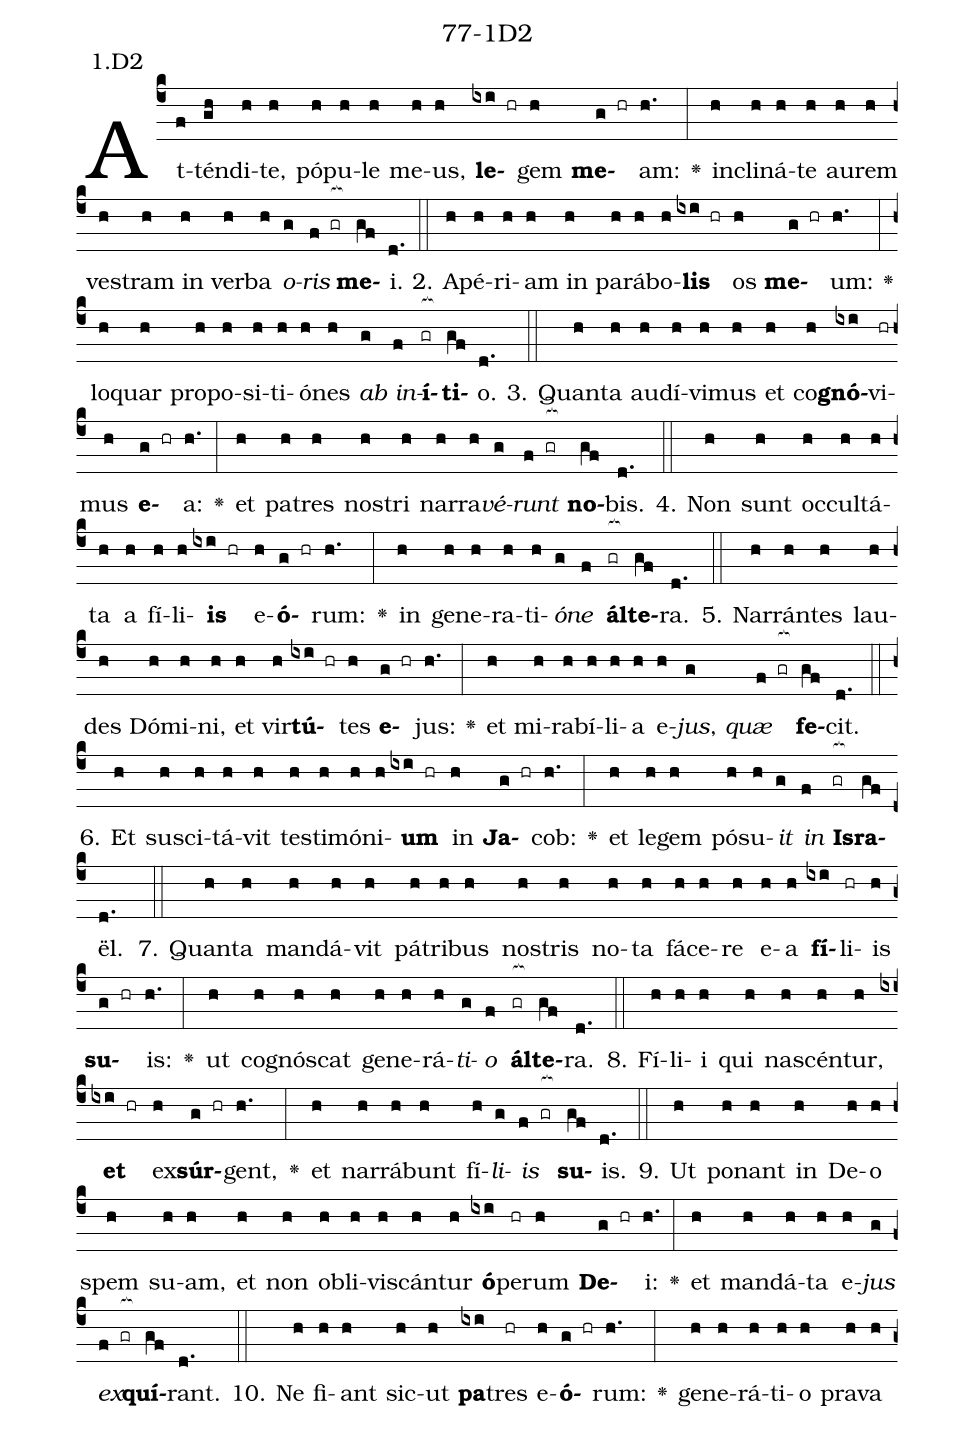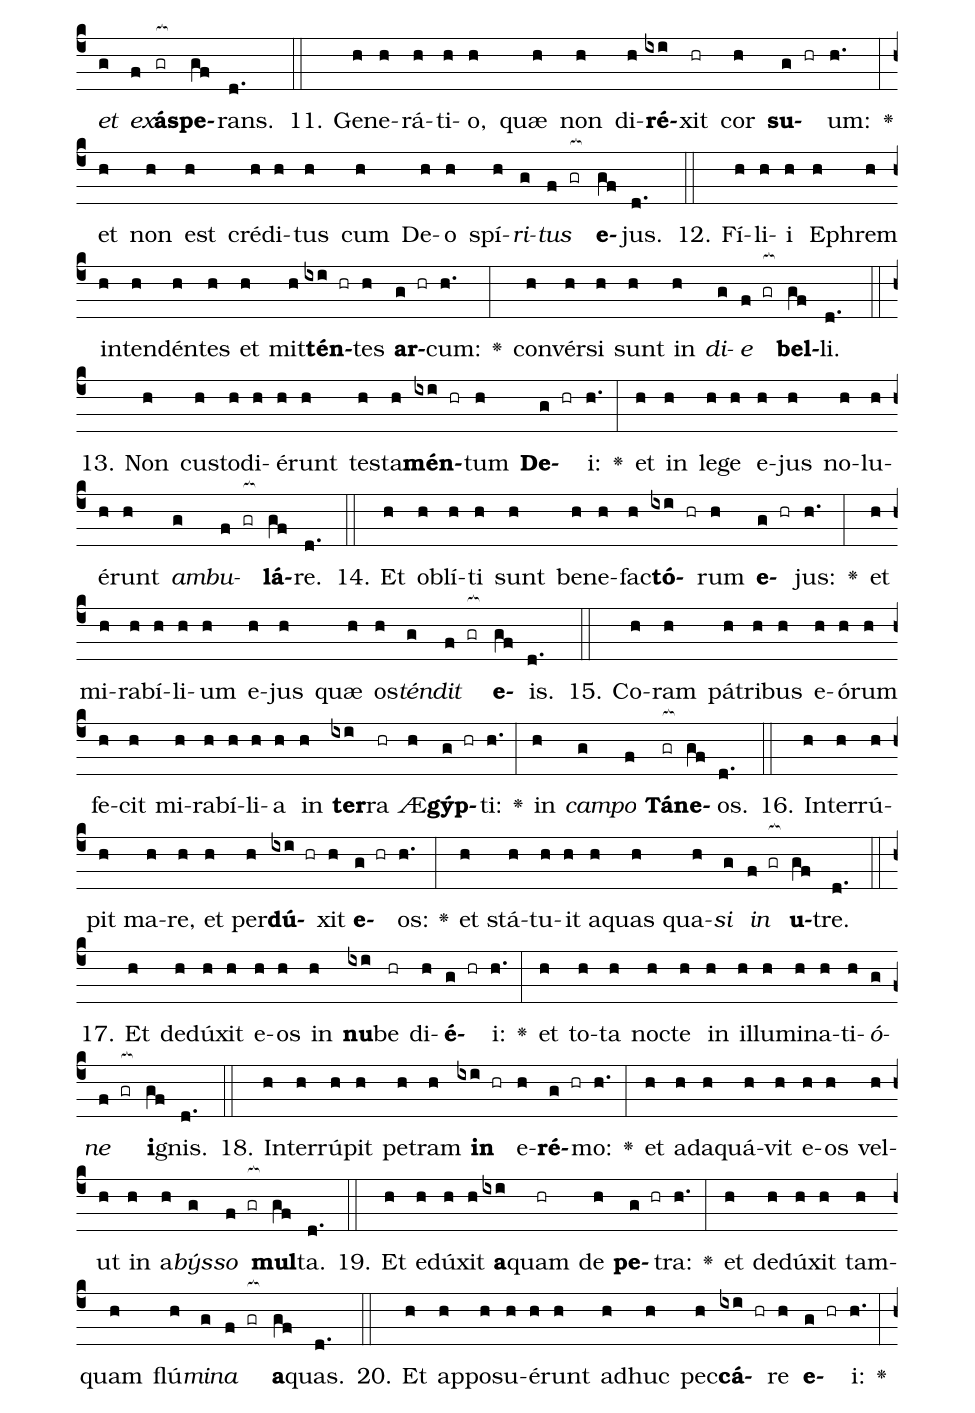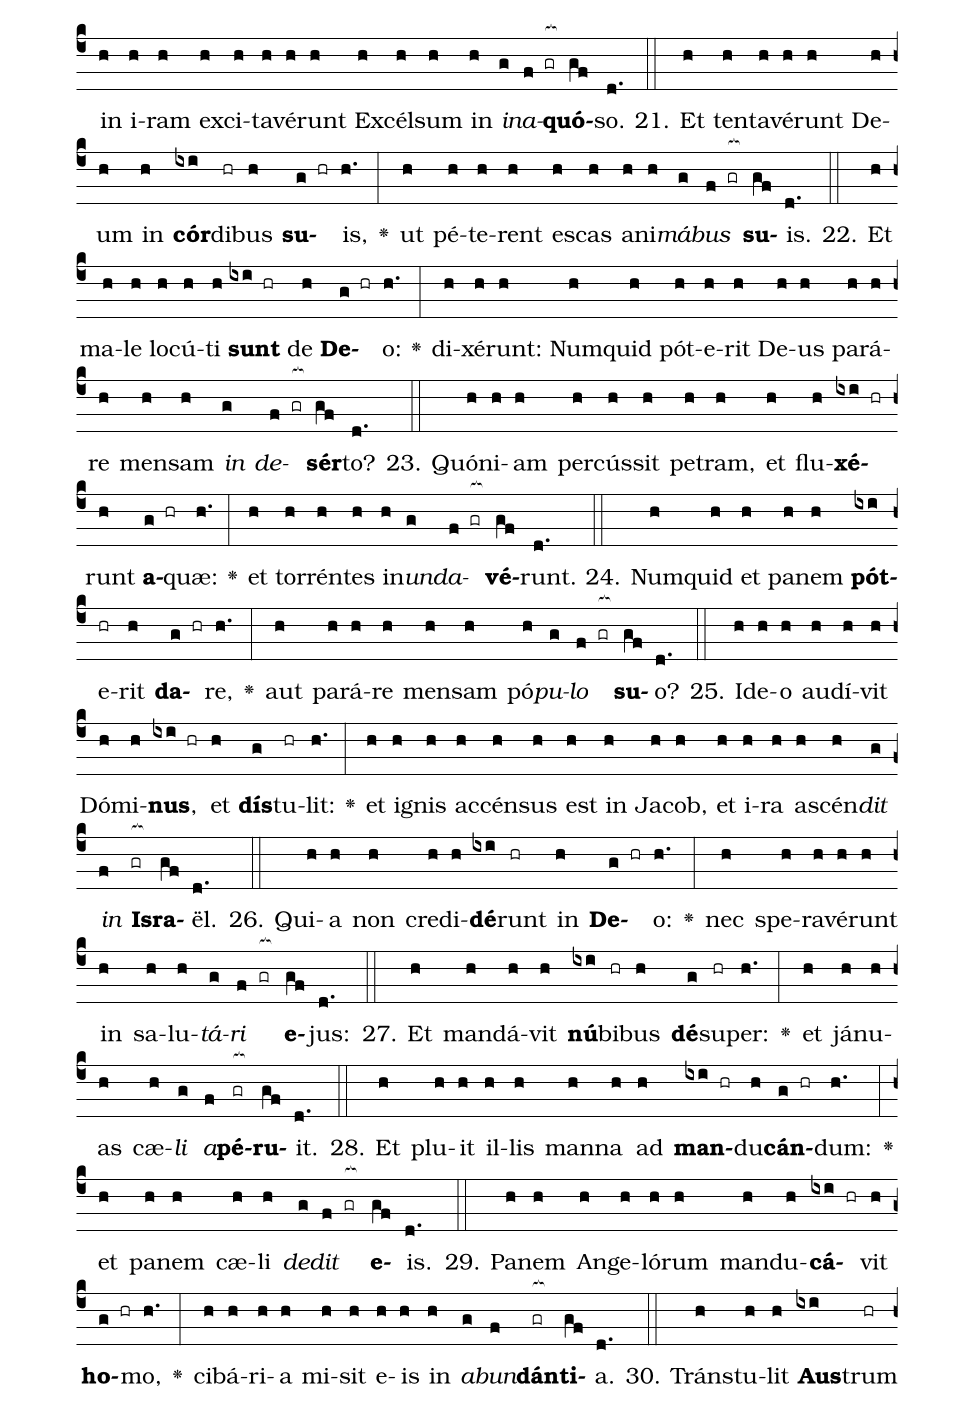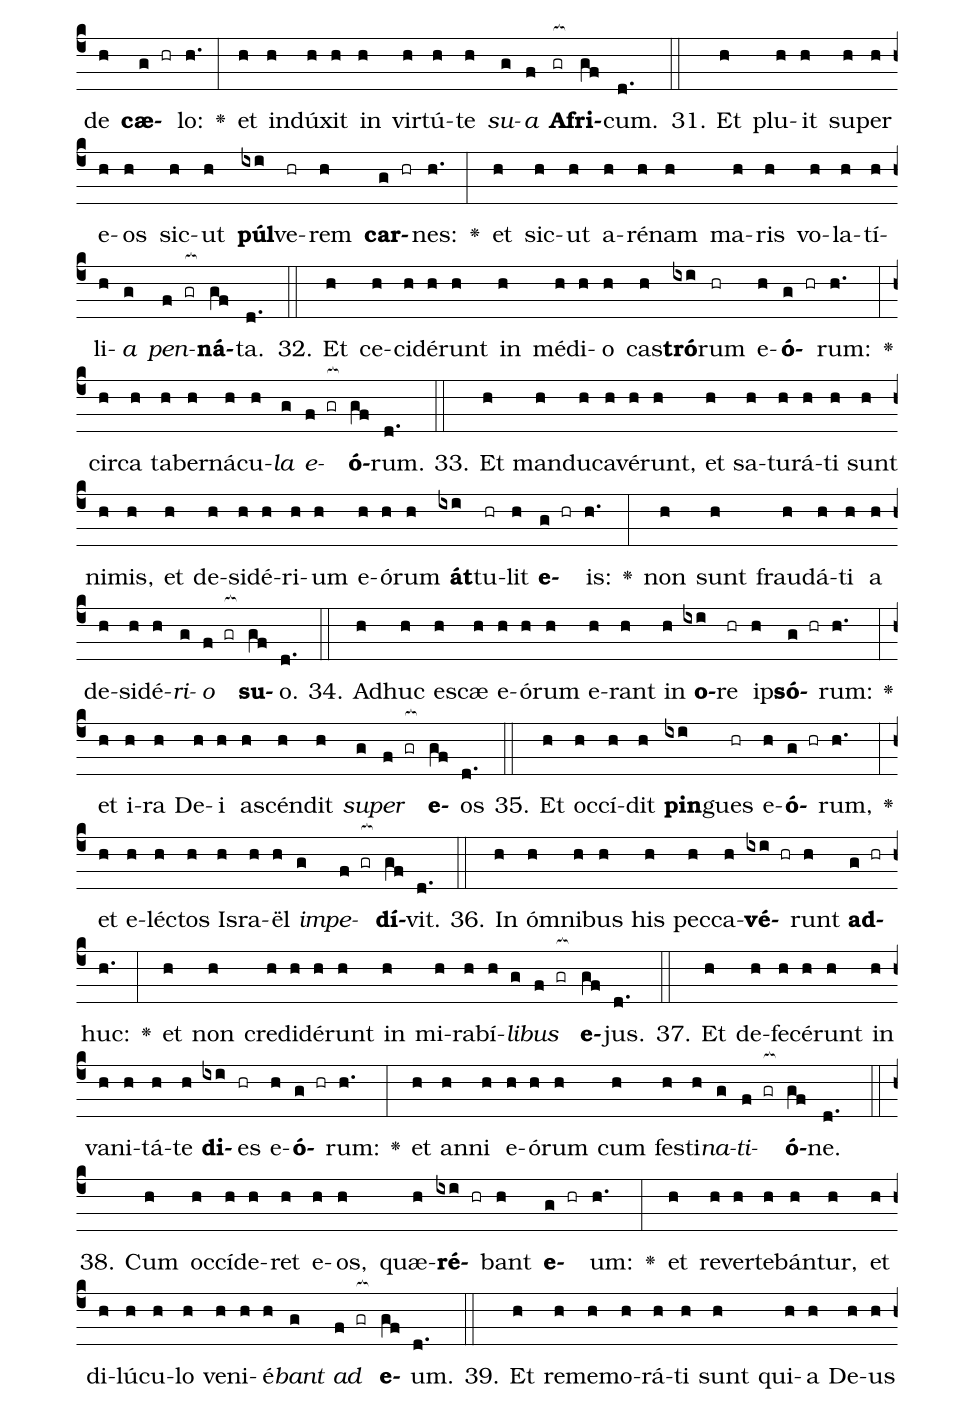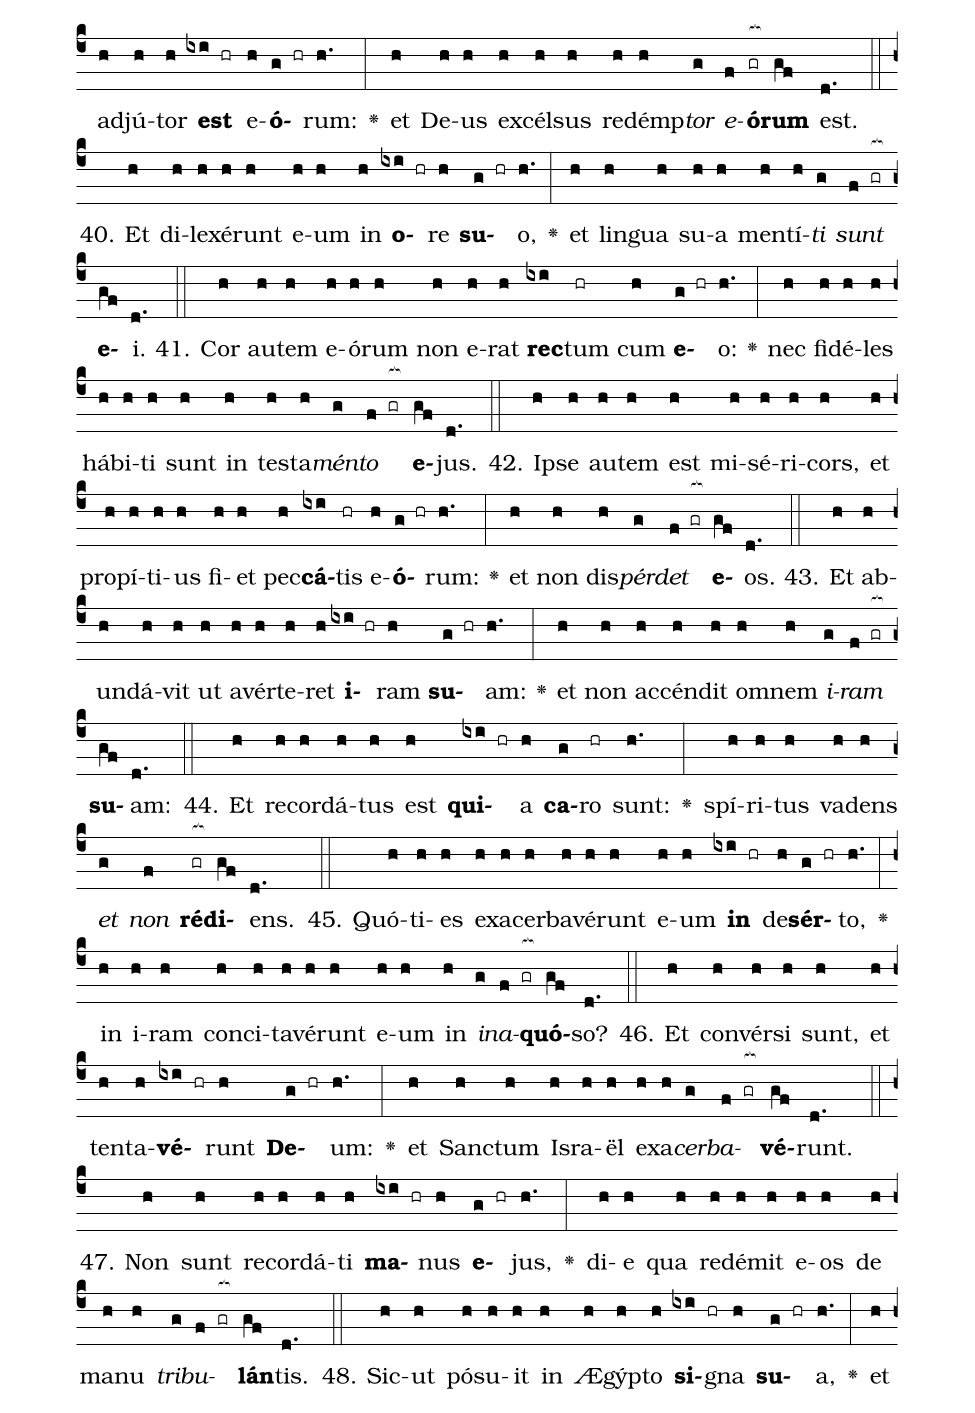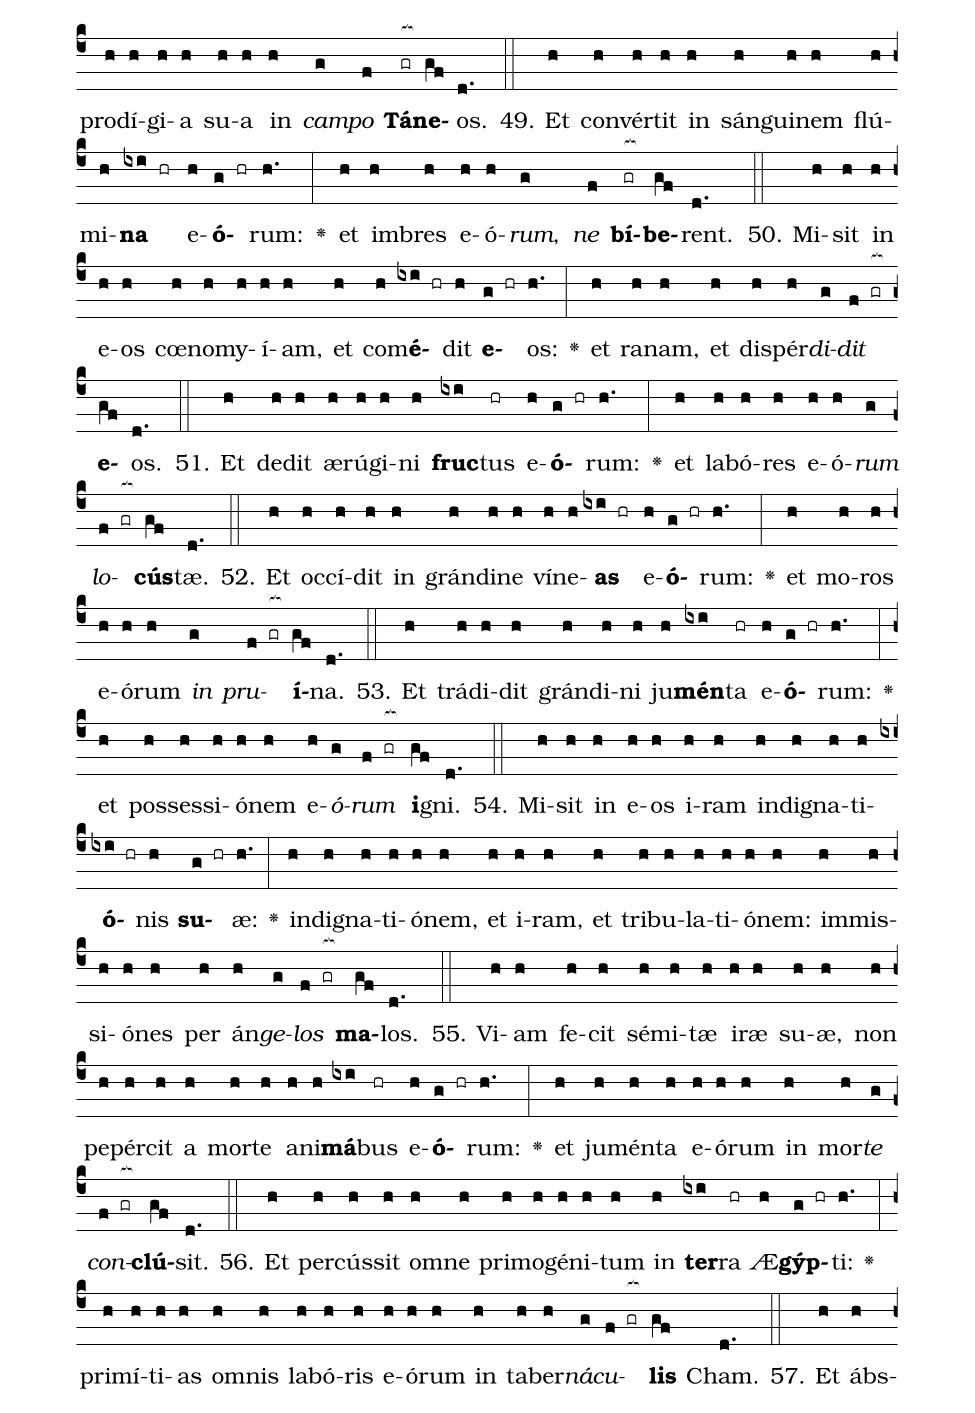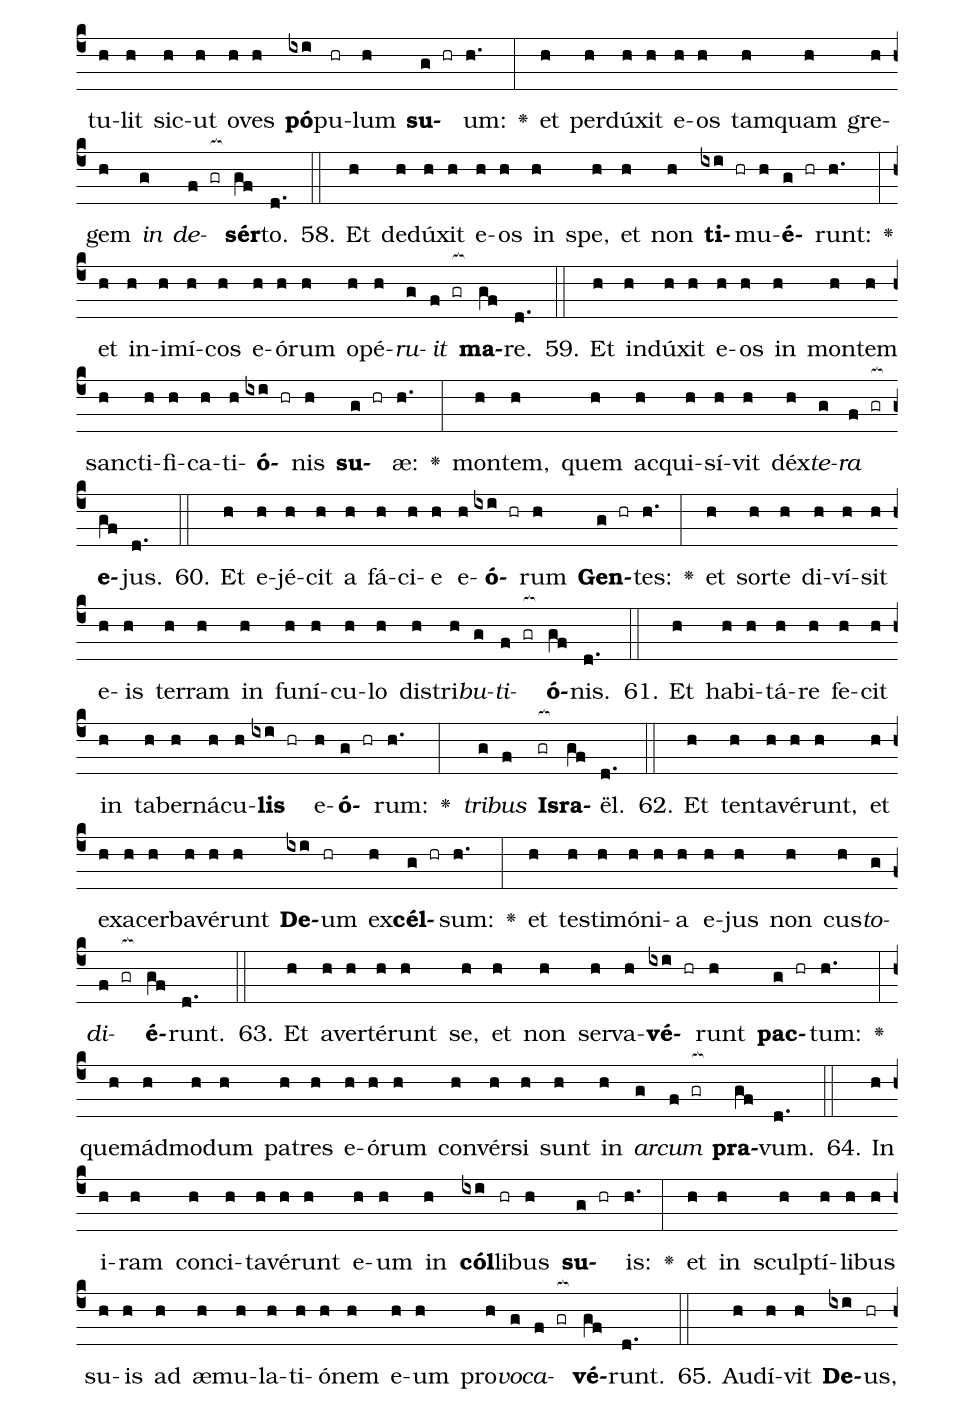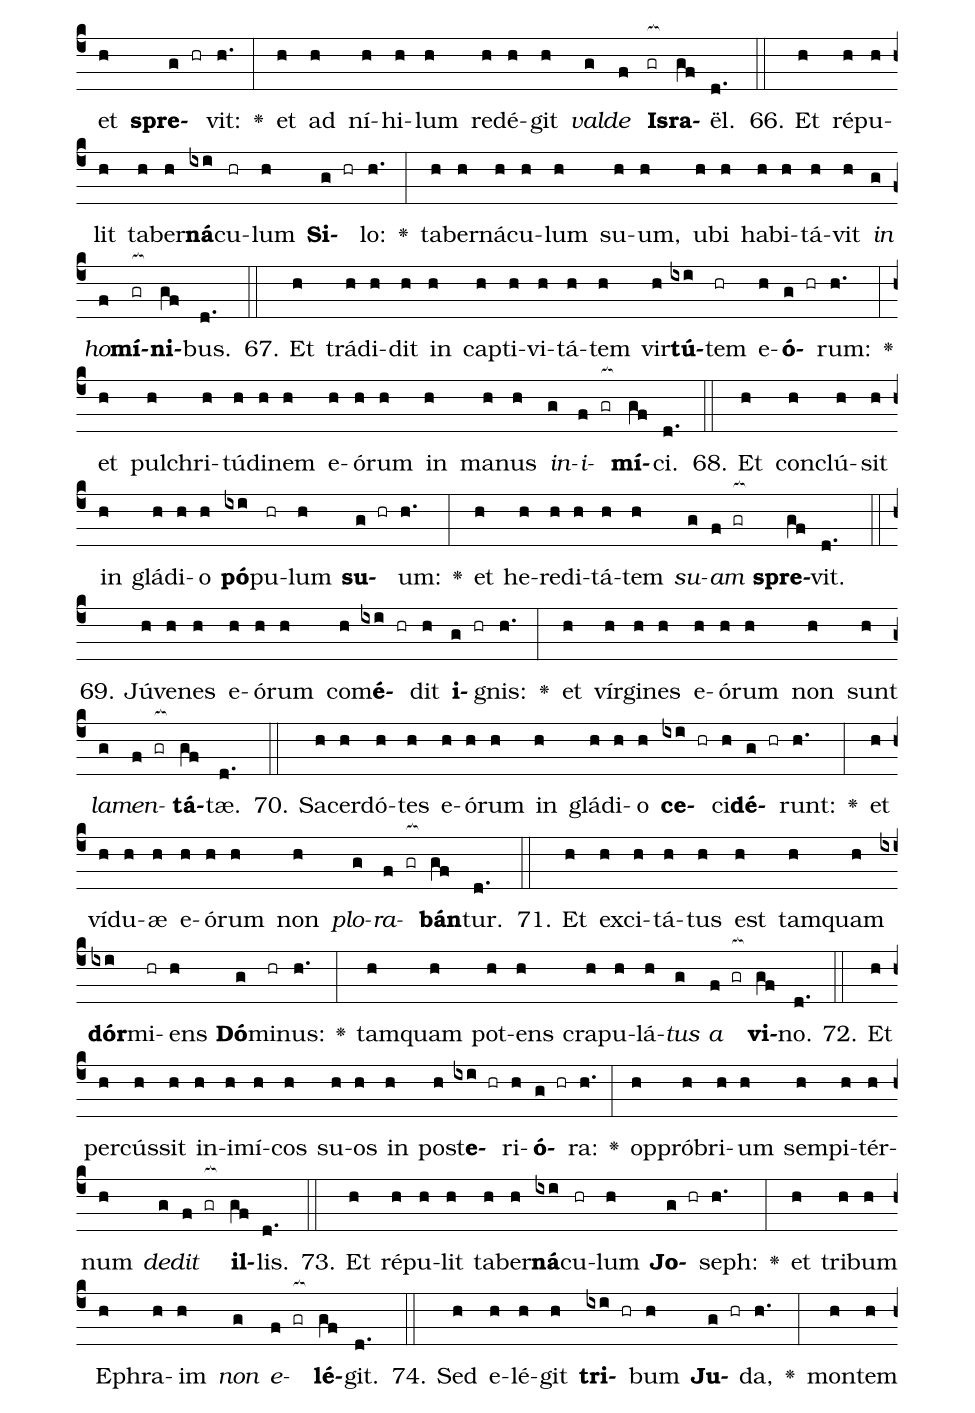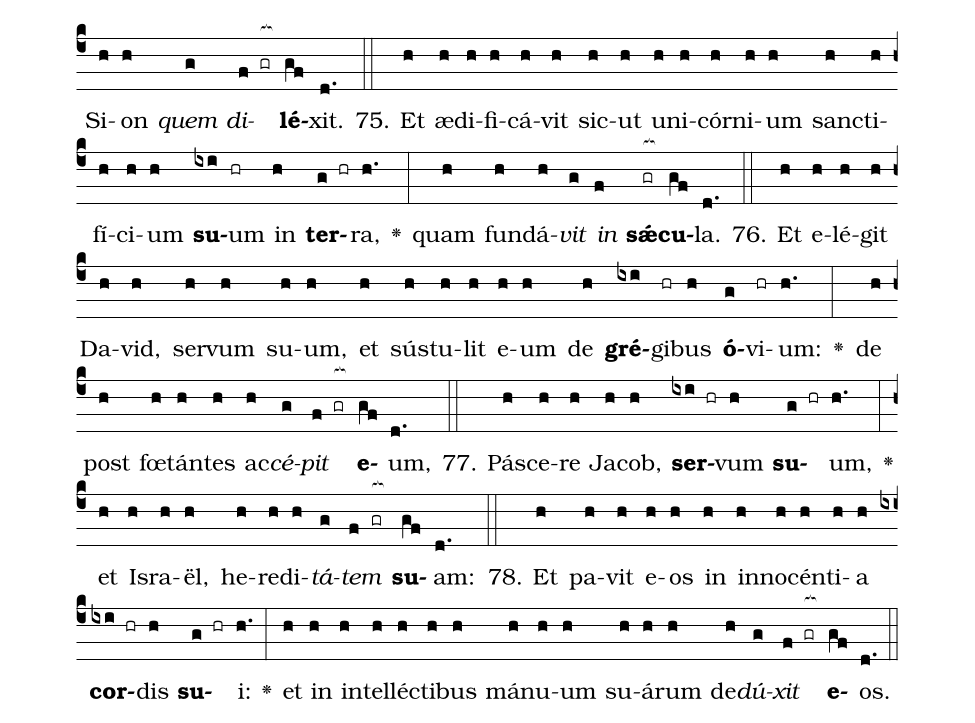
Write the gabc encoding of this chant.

name: 77-1D2;
annotation: 1.D2;
%%
(c4)At(f)tén(gh)di(h)te,(h) pó(h)pu(h)le(h) me(h)us,(h) <b>le</b>(ixi hr)gem(h) <b>me</b>(g hr)am:(h.) <v>\greheightstar</v>(:) in(h)cli(h)ná(h)te(h) au(h)rem(h) ves(h)tram(h) in(h) ver(h)ba(h) <i>o</i>(g)<i>ris</i>(f gr[ocb:1{]) <b>me</b>(gf[ocb:0}])i.(d.) (::)
2. A(h)pé(h)ri(h)am(h) in(h) pa(h)rá(h)bo(h)<b>lis</b>(ixi hr) os(h) <b>me</b>(g hr)um:(h.) <v>\greheightstar</v>(:) lo(h)quar(h) pro(h)po(h)si(h)ti(h)ó(h)nes(h) <i>ab</i>(g) <i>in</i>(f)<b>í</b>(gr[ocb:1{])<b>ti</b>(gf[ocb:0}])o.(d.) (::)
3. Quan(h)ta(h) au(h)dí(h)vi(h)mus(h) et(h) co(h)<b>gnó</b>(ixi)vi(hr)mus(h) <b>e</b>(g hr)a:(h.) <v>\greheightstar</v>(:) et(h) pa(h)tres(h) nos(h)tri(h) nar(h)ra(h)<i>vé</i>(g)<i>runt</i>(f gr[ocb:1{]) <b>no</b>(gf[ocb:0}])bis.(d.) (::)
4. Non(h) sunt(h) oc(h)cul(h)tá(h)ta(h) a(h) fí(h)li(h)<b>is</b>(ixi hr) e(h)<b>ó</b>(g hr)rum:(h.) <v>\greheightstar</v>(:) in(h) ge(h)ne(h)ra(h)ti(h)<i>ó</i>(g)<i>ne</i>(f) <b>ál</b>(gr[ocb:1{])<b>te</b>(gf[ocb:0}])ra.(d.) (::)
5. Nar(h)rán(h)tes(h) lau(h)des(h) Dó(h)mi(h)ni,(h) et(h) vir(h)<b>tú</b>(ixi hr)tes(h) <b>e</b>(g hr)jus:(h.) <v>\greheightstar</v>(:) et(h) mi(h)ra(h)bí(h)li(h)a(h) e(h)<i>jus</i>,(g) <i>quæ</i>(f gr[ocb:1{]) <b>fe</b>(gf[ocb:0}])cit.(d.) (::)
6. Et(h) su(h)sci(h)tá(h)vit(h) tes(h)ti(h)mó(h)ni(h)<b>um</b>(ixi hr) in(h) <b>Ja</b>(g hr)cob:(h.) <v>\greheightstar</v>(:) et(h) le(h)gem(h) pó(h)su(h)<i>it</i>(g) <i>in</i>(f) <b>Is</b>(gr[ocb:1{])<b>ra</b>(gf[ocb:0}])ël.(d.) (::)
7. Quan(h)ta(h) man(h)dá(h)vit(h) pá(h)tri(h)bus(h) nos(h)tris(h) no(h)ta(h) fá(h)ce(h)re(h) e(h)a(h) <b>fí</b>(ixi)li(hr)is(h) <b>su</b>(g hr)is:(h.) <v>\greheightstar</v>(:) ut(h) co(h)gnós(h)cat(h) ge(h)ne(h)rá(h)<i>ti</i>(g)<i>o</i>(f) <b>ál</b>(gr[ocb:1{])<b>te</b>(gf[ocb:0}])ra.(d.) (::)
8. Fí(h)li(h)i(h) qui(h) na(h)scén(h)tur,(h) <b>et</b>(ixi hr) ex(h)<b>súr</b>(g hr)gent,(h.) <v>\greheightstar</v>(:) et(h) nar(h)rá(h)bunt(h) fí(h)<i>li</i>(g)<i>is</i>(f gr[ocb:1{]) <b>su</b>(gf[ocb:0}])is.(d.) (::)
9. Ut(h) po(h)nant(h) in(h) De(h)o(h) spem(h) su(h)am,(h) et(h) non(h) ob(h)li(h)vis(h)cán(h)tur(h) <b>ó</b>(ixi)pe(hr)rum(h) <b>De</b>(g hr)i:(h.) <v>\greheightstar</v>(:) et(h) man(h)dá(h)ta(h) e(h)<i>jus</i>(g) <i>ex</i>(f gr[ocb:1{])<b>quí</b>(gf[ocb:0}])rant.(d.) (::)
10. Ne(h) fi(h)ant(h) sic(h)ut(h) <b>pa</b>(ixi)tres(hr) e(h)<b>ó</b>(g hr)rum:(h.) <v>\greheightstar</v>(:) ge(h)ne(h)rá(h)ti(h)o(h) pra(h)va(h) <i>et</i>(g) <i>ex</i>(f)<b>ás</b>(gr[ocb:1{])<b>pe</b>(gf[ocb:0}])rans.(d.) (::)
11. Ge(h)ne(h)rá(h)ti(h)o,(h) quæ(h) non(h) di(h)<b>ré</b>(ixi)xit(hr) cor(h) <b>su</b>(g hr)um:(h.) <v>\greheightstar</v>(:) et(h) non(h) est(h) cré(h)di(h)tus(h) cum(h) De(h)o(h) spí(h)<i>ri</i>(g)<i>tus</i>(f gr[ocb:1{]) <b>e</b>(gf[ocb:0}])jus.(d.) (::)
12. Fí(h)li(h)i(h) E(h)phrem(h) in(h)ten(h)dén(h)tes(h) et(h) mit(h)<b>tén</b>(ixi hr)tes(h) <b>ar</b>(g hr)cum:(h.) <v>\greheightstar</v>(:) con(h)vér(h)si(h) sunt(h) in(h) <i>di</i>(g)<i>e</i>(f gr[ocb:1{]) <b>bel</b>(gf[ocb:0}])li.(d.) (::)
13. Non(h) cus(h)to(h)di(h)é(h)runt(h) tes(h)ta(h)<b>mén</b>(ixi hr)tum(h) <b>De</b>(g hr)i:(h.) <v>\greheightstar</v>(:) et(h) in(h) le(h)ge(h) e(h)jus(h) no(h)lu(h)é(h)runt(h) <i>am</i>(g)<i>bu</i>(f gr[ocb:1{])<b>lá</b>(gf[ocb:0}])re.(d.) (::)
14. Et(h) ob(h)lí(h)ti(h) sunt(h) be(h)ne(h)fac(h)<b>tó</b>(ixi hr)rum(h) <b>e</b>(g hr)jus:(h.) <v>\greheightstar</v>(:) et(h) mi(h)ra(h)bí(h)li(h)um(h) e(h)jus(h) quæ(h) os(h)<i>tén</i>(g)<i>dit</i>(f gr[ocb:1{]) <b>e</b>(gf[ocb:0}])is.(d.) (::)
15. Co(h)ram(h) pá(h)tri(h)bus(h) e(h)ó(h)rum(h) fe(h)cit(h) mi(h)ra(h)bí(h)li(h)a(h) in(h) <b>ter</b>(ixi)ra(hr) Æ(h)<b>gýp</b>(g hr)ti:(h.) <v>\greheightstar</v>(:) in(h) <i>cam</i>(g)<i>po</i>(f) <b>Tá</b>(gr[ocb:1{])<b>ne</b>(gf[ocb:0}])os.(d.) (::)
16. In(h)ter(h)rú(h)pit(h) ma(h)re,(h) et(h) per(h)<b>dú</b>(ixi hr)xit(h) <b>e</b>(g hr)os:(h.) <v>\greheightstar</v>(:) et(h) stá(h)tu(h)it(h) a(h)quas(h) qua(h)<i>si</i>(g) <i>in</i>(f gr[ocb:1{]) <b>u</b>(gf[ocb:0}])tre.(d.) (::)
17. Et(h) de(h)dú(h)xit(h) e(h)os(h) in(h) <b>nu</b>(ixi)be(hr) di(h)<b>é</b>(g hr)i:(h.) <v>\greheightstar</v>(:) et(h) to(h)ta(h) noc(h)te(h) in(h) il(h)lu(h)mi(h)na(h)ti(h)<i>ó</i>(g)<i>ne</i>(f gr[ocb:1{]) <b>i</b>(gf[ocb:0}])gnis.(d.) (::)
18. In(h)ter(h)rú(h)pit(h) pe(h)tram(h) <b>in</b>(ixi hr) e(h)<b>ré</b>(g hr)mo:(h.) <v>\greheightstar</v>(:) et(h) ad(h)a(h)quá(h)vit(h) e(h)os(h) vel(h)ut(h) in(h) a(h)<i>býs</i>(g)<i>so</i>(f gr[ocb:1{]) <b>mul</b>(gf[ocb:0}])ta.(d.) (::)
19. Et(h) e(h)dú(h)xit(h) <b>a</b>(ixi)quam(hr) de(h) <b>pe</b>(g hr)tra:(h.) <v>\greheightstar</v>(:) et(h) de(h)dú(h)xit(h) tam(h)quam(h) flú(h)<i>mi</i>(g)<i>na</i>(f gr[ocb:1{]) <b>a</b>(gf[ocb:0}])quas.(d.) (::)
20. Et(h) ap(h)po(h)su(h)é(h)runt(h) ad(h)huc(h) pec(h)<b>cá</b>(ixi hr)re(h) <b>e</b>(g hr)i:(h.) <v>\greheightstar</v>(:) in(h) i(h)ram(h) ex(h)ci(h)ta(h)vé(h)runt(h) Ex(h)cél(h)sum(h) in(h) <i>in</i>(g)<i>a</i>(f gr[ocb:1{])<b>quó</b>(gf[ocb:0}])so.(d.) (::)
21. Et(h) ten(h)ta(h)vé(h)runt(h) De(h)um(h) in(h) <b>cór</b>(ixi)di(hr)bus(h) <b>su</b>(g hr)is,(h.) <v>\greheightstar</v>(:) ut(h) pé(h)te(h)rent(h) es(h)cas(h) a(h)ni(h)<i>má</i>(g)<i>bus</i>(f gr[ocb:1{]) <b>su</b>(gf[ocb:0}])is.(d.) (::)
22. Et(h) ma(h)le(h) lo(h)cú(h)ti(h) <b>sunt</b>(ixi hr) de(h) <b>De</b>(g hr)o:(h.) <v>\greheightstar</v>(:) di(h)xé(h)runt:(h) Num(h)quid(h) pót(h)e(h)rit(h) De(h)us(h) pa(h)rá(h)re(h) men(h)sam(h) <i>in</i>(g) <i>de</i>(f gr[ocb:1{])<b>sér</b>(gf[ocb:0}])to?(d.) (::)
23. Quón(h)i(h)am(h) per(h)cús(h)sit(h) pe(h)tram,(h) et(h) flu(h)<b>xé</b>(ixi hr)runt(h) <b>a</b>(g hr)quæ:(h.) <v>\greheightstar</v>(:) et(h) tor(h)rén(h)tes(h) in(h)<i>un</i>(g)<i>da</i>(f gr[ocb:1{])<b>vé</b>(gf[ocb:0}])runt.(d.) (::)
24. Num(h)quid(h) et(h) pa(h)nem(h) <b>pót</b>(ixi)e(hr)rit(h) <b>da</b>(g hr)re,(h.) <v>\greheightstar</v>(:) aut(h) pa(h)rá(h)re(h) men(h)sam(h) pó(h)<i>pu</i>(g)<i>lo</i>(f gr[ocb:1{]) <b>su</b>(gf[ocb:0}])o?(d.) (::)
25. Id(h)e(h)o(h) au(h)dí(h)vit(h) Dó(h)mi(h)<b>nus</b>,(ixi hr) et(h) <b>dís</b>(g)tu(hr)lit:(h.) <v>\greheightstar</v>(:) et(h) i(h)gnis(h) ac(h)cén(h)sus(h) est(h) in(h) Ja(h)cob,(h) et(h) i(h)ra(h) a(h)scén(h)<i>dit</i>(g) <i>in</i>(f) <b>Is</b>(gr[ocb:1{])<b>ra</b>(gf[ocb:0}])ël.(d.) (::)
26. Qui(h)a(h) non(h) cre(h)di(h)<b>dé</b>(ixi)runt(hr) in(h) <b>De</b>(g hr)o:(h.) <v>\greheightstar</v>(:) nec(h) spe(h)ra(h)vé(h)runt(h) in(h) sa(h)lu(h)<i>tá</i>(g)<i>ri</i>(f gr[ocb:1{]) <b>e</b>(gf[ocb:0}])jus:(d.) (::)
27. Et(h) man(h)dá(h)vit(h) <b>nú</b>(ixi)bi(hr)bus(h) <b>dé</b>(g)su(hr)per:(h.) <v>\greheightstar</v>(:) et(h) já(h)nu(h)as(h) cæ(h)<i>li</i>(g) <i>a</i>(f)<b>pé</b>(gr[ocb:1{])<b>ru</b>(gf[ocb:0}])it.(d.) (::)
28. Et(h) plu(h)it(h) il(h)lis(h) man(h)na(h) ad(h) <b>man</b>(ixi hr)du(h)<b>cán</b>(g hr)dum:(h.) <v>\greheightstar</v>(:) et(h) pa(h)nem(h) cæ(h)li(h) <i>de</i>(g)<i>dit</i>(f gr[ocb:1{]) <b>e</b>(gf[ocb:0}])is.(d.) (::)
29. Pa(h)nem(h) An(h)ge(h)ló(h)rum(h) man(h)du(h)<b>cá</b>(ixi hr)vit(h) <b>ho</b>(g hr)mo,(h.) <v>\greheightstar</v>(:) ci(h)bá(h)ri(h)a(h) mi(h)sit(h) e(h)is(h) in(h) <i>ab</i>(g)<i>un</i>(f)<b>dán</b>(gr[ocb:1{])<b>ti</b>(gf[ocb:0}])a.(d.) (::)
30. Tráns(h)tu(h)lit(h) <b>Aus</b>(ixi)trum(hr) de(h) <b>cæ</b>(g hr)lo:(h.) <v>\greheightstar</v>(:) et(h) in(h)dú(h)xit(h) in(h) vir(h)tú(h)te(h) <i>su</i>(g)<i>a</i>(f) <b>A</b>(gr[ocb:1{])<b>fri</b>(gf[ocb:0}])cum.(d.) (::)
31. Et(h) plu(h)it(h) su(h)per(h) e(h)os(h) sic(h)ut(h) <b>púl</b>(ixi)ve(hr)rem(h) <b>car</b>(g hr)nes:(h.) <v>\greheightstar</v>(:) et(h) sic(h)ut(h) a(h)ré(h)nam(h) ma(h)ris(h) vo(h)la(h)tí(h)li(h)<i>a</i>(g) <i>pen</i>(f gr[ocb:1{])<b>ná</b>(gf[ocb:0}])ta.(d.) (::)
32. Et(h) ce(h)ci(h)dé(h)runt(h) in(h) mé(h)di(h)o(h) cas(h)<b>tró</b>(ixi)rum(hr) e(h)<b>ó</b>(g hr)rum:(h.) <v>\greheightstar</v>(:) cir(h)ca(h) ta(h)ber(h)ná(h)cu(h)<i>la</i>(g) <i>e</i>(f gr[ocb:1{])<b>ó</b>(gf[ocb:0}])rum.(d.) (::)
33. Et(h) man(h)du(h)ca(h)vé(h)runt,(h) et(h) sa(h)tu(h)rá(h)ti(h) sunt(h) ni(h)mis,(h) et(h) de(h)si(h)dé(h)ri(h)um(h) e(h)ó(h)rum(h) <b>át</b>(ixi)tu(hr)lit(h) <b>e</b>(g hr)is:(h.) <v>\greheightstar</v>(:) non(h) sunt(h) frau(h)dá(h)ti(h) a(h) de(h)si(h)dé(h)<i>ri</i>(g)<i>o</i>(f gr[ocb:1{]) <b>su</b>(gf[ocb:0}])o.(d.) (::)
34. Ad(h)huc(h) e(h)scæ(h) e(h)ó(h)rum(h) e(h)rant(h) in(h) <b>o</b>(ixi)re(hr) ip(h)<b>só</b>(g hr)rum:(h.) <v>\greheightstar</v>(:) et(h) i(h)ra(h) De(h)i(h) a(h)scén(h)dit(h) <i>su</i>(g)<i>per</i>(f gr[ocb:1{]) <b>e</b>(gf[ocb:0}])os(d.) (::)
35. Et(h) oc(h)cí(h)dit(h) <b>pin</b>(ixi)gues(hr) e(h)<b>ó</b>(g hr)rum,(h.) <v>\greheightstar</v>(:) et(h) e(h)léc(h)tos(h) Is(h)ra(h)ël(h) <i>im</i>(g)<i>pe</i>(f gr[ocb:1{])<b>dí</b>(gf[ocb:0}])vit.(d.) (::)
36. In(h) óm(h)ni(h)bus(h) his(h) pec(h)ca(h)<b>vé</b>(ixi hr)runt(h) <b>ad</b>(g hr)huc:(h.) <v>\greheightstar</v>(:) et(h) non(h) cre(h)di(h)dé(h)runt(h) in(h) mi(h)ra(h)bí(h)<i>li</i>(g)<i>bus</i>(f gr[ocb:1{]) <b>e</b>(gf[ocb:0}])jus.(d.) (::)
37. Et(h) de(h)fe(h)cé(h)runt(h) in(h) va(h)ni(h)tá(h)te(h) <b>di</b>(ixi)es(hr) e(h)<b>ó</b>(g hr)rum:(h.) <v>\greheightstar</v>(:) et(h) an(h)ni(h) e(h)ó(h)rum(h) cum(h) fes(h)ti(h)<i>na</i>(g)<i>ti</i>(f gr[ocb:1{])<b>ó</b>(gf[ocb:0}])ne.(d.) (::)
38. Cum(h) oc(h)cí(h)de(h)ret(h) e(h)os,(h) quæ(h)<b>ré</b>(ixi hr)bant(h) <b>e</b>(g hr)um:(h.) <v>\greheightstar</v>(:) et(h) re(h)ver(h)te(h)bán(h)tur,(h) et(h) di(h)lú(h)cu(h)lo(h) ve(h)ni(h)é(h)<i>bant</i>(g) <i>ad</i>(f gr[ocb:1{]) <b>e</b>(gf[ocb:0}])um.(d.) (::)
39. Et(h) re(h)me(h)mo(h)rá(h)ti(h) sunt(h) qui(h)a(h) De(h)us(h) ad(h)jú(h)tor(h) <b>est</b>(ixi hr) e(h)<b>ó</b>(g hr)rum:(h.) <v>\greheightstar</v>(:) et(h) De(h)us(h) ex(h)cél(h)sus(h) red(h)émp(h)<i>tor</i>(g) <i>e</i>(f)<b>ó</b>(gr[ocb:1{])<b>rum</b>(gf[ocb:0}]) est.(d.) (::)
40. Et(h) di(h)le(h)xé(h)runt(h) e(h)um(h) in(h) <b>o</b>(ixi hr)re(h) <b>su</b>(g hr)o,(h.) <v>\greheightstar</v>(:) et(h) lin(h)gua(h) su(h)a(h) men(h)tí(h)<i>ti</i>(g) <i>sunt</i>(f gr[ocb:1{]) <b>e</b>(gf[ocb:0}])i.(d.) (::)
41. Cor(h) au(h)tem(h) e(h)ó(h)rum(h) non(h) e(h)rat(h) <b>rec</b>(ixi)tum(hr) cum(h) <b>e</b>(g hr)o:(h.) <v>\greheightstar</v>(:) nec(h) fi(h)dé(h)les(h) há(h)bi(h)ti(h) sunt(h) in(h) tes(h)ta(h)<i>mén</i>(g)<i>to</i>(f gr[ocb:1{]) <b>e</b>(gf[ocb:0}])jus.(d.) (::)
42. Ip(h)se(h) au(h)tem(h) est(h) mi(h)sé(h)ri(h)cors,(h) et(h) pro(h)pí(h)ti(h)us(h) fi(h)et(h) pec(h)<b>cá</b>(ixi)tis(hr) e(h)<b>ó</b>(g hr)rum:(h.) <v>\greheightstar</v>(:) et(h) non(h) dis(h)<i>pér</i>(g)<i>det</i>(f gr[ocb:1{]) <b>e</b>(gf[ocb:0}])os.(d.) (::)
43. Et(h) ab(h)un(h)dá(h)vit(h) ut(h) a(h)vér(h)te(h)ret(h) <b>i</b>(ixi hr)ram(h) <b>su</b>(g hr)am:(h.) <v>\greheightstar</v>(:) et(h) non(h) ac(h)cén(h)dit(h) om(h)nem(h) <i>i</i>(g)<i>ram</i>(f gr[ocb:1{]) <b>su</b>(gf[ocb:0}])am:(d.) (::)
44. Et(h) re(h)cor(h)dá(h)tus(h) est(h) <b>qui</b>(ixi hr)a(h) <b>ca</b>(g)ro(hr) sunt:(h.) <v>\greheightstar</v>(:) spí(h)ri(h)tus(h) va(h)dens(h) <i>et</i>(g) <i>non</i>(f) <b>réd</b>(gr[ocb:1{])<b>i</b>(gf[ocb:0}])ens.(d.) (::)
45. Quó(h)ti(h)es(h) ex(h)a(h)cer(h)ba(h)vé(h)runt(h) e(h)um(h) <b>in</b>(ixi hr) de(h)<b>sér</b>(g hr)to,(h.) <v>\greheightstar</v>(:) in(h) i(h)ram(h) con(h)ci(h)ta(h)vé(h)runt(h) e(h)um(h) in(h) <i>in</i>(g)<i>a</i>(f gr[ocb:1{])<b>quó</b>(gf[ocb:0}])so?(d.) (::)
46. Et(h) con(h)vér(h)si(h) sunt,(h) et(h) ten(h)ta(h)<b>vé</b>(ixi hr)runt(h) <b>De</b>(g hr)um:(h.) <v>\greheightstar</v>(:) et(h) Sanc(h)tum(h) Is(h)ra(h)ël(h) ex(h)a(h)<i>cer</i>(g)<i>ba</i>(f gr[ocb:1{])<b>vé</b>(gf[ocb:0}])runt.(d.) (::)
47. Non(h) sunt(h) re(h)cor(h)dá(h)ti(h) <b>ma</b>(ixi hr)nus(h) <b>e</b>(g hr)jus,(h.) <v>\greheightstar</v>(:) di(h)e(h) qua(h) red(h)é(h)mit(h) e(h)os(h) de(h) ma(h)nu(h) <i>tri</i>(g)<i>bu</i>(f gr[ocb:1{])<b>lán</b>(gf[ocb:0}])tis.(d.) (::)
48. Sic(h)ut(h) pó(h)su(h)it(h) in(h) Æ(h)gýp(h)to(h) <b>si</b>(ixi hr)gna(h) <b>su</b>(g hr)a,(h.) <v>\greheightstar</v>(:) et(h) prod(h)í(h)gi(h)a(h) su(h)a(h) in(h) <i>cam</i>(g)<i>po</i>(f) <b>Tá</b>(gr[ocb:1{])<b>ne</b>(gf[ocb:0}])os.(d.) (::)
49. Et(h) con(h)vér(h)tit(h) in(h) sán(h)gui(h)nem(h) flú(h)mi(h)<b>na</b>(ixi hr) e(h)<b>ó</b>(g hr)rum:(h.) <v>\greheightstar</v>(:) et(h) im(h)bres(h) e(h)ó(h)<i>rum</i>,(g) <i>ne</i>(f) <b>bí</b>(gr[ocb:1{])<b>be</b>(gf[ocb:0}])rent.(d.) (::)
50. Mi(h)sit(h) in(h) e(h)os(h) cœ(h)no(h)my(h)í(h)am,(h) et(h) com(h)<b>é</b>(ixi hr)dit(h) <b>e</b>(g hr)os:(h.) <v>\greheightstar</v>(:) et(h) ra(h)nam,(h) et(h) dis(h)pér(h)<i>di</i>(g)<i>dit</i>(f gr[ocb:1{]) <b>e</b>(gf[ocb:0}])os.(d.) (::)
51. Et(h) de(h)dit(h) æ(h)rú(h)gi(h)ni(h) <b>fruc</b>(ixi)tus(hr) e(h)<b>ó</b>(g hr)rum:(h.) <v>\greheightstar</v>(:) et(h) la(h)bó(h)res(h) e(h)ó(h)<i>rum</i>(g) <i>lo</i>(f gr[ocb:1{])<b>cús</b>(gf[ocb:0}])tæ.(d.) (::)
52. Et(h) oc(h)cí(h)dit(h) in(h) grán(h)di(h)ne(h) ví(h)ne(h)<b>as</b>(ixi hr) e(h)<b>ó</b>(g hr)rum:(h.) <v>\greheightstar</v>(:) et(h) mo(h)ros(h) e(h)ó(h)rum(h) <i>in</i>(g) <i>pru</i>(f gr[ocb:1{])<b>í</b>(gf[ocb:0}])na.(d.) (::)
53. Et(h) trá(h)di(h)dit(h) grán(h)di(h)ni(h) ju(h)<b>mén</b>(ixi)ta(hr) e(h)<b>ó</b>(g hr)rum:(h.) <v>\greheightstar</v>(:) et(h) pos(h)ses(h)si(h)ó(h)nem(h) e(h)<i>ó</i>(g)<i>rum</i>(f gr[ocb:1{]) <b>i</b>(gf[ocb:0}])gni.(d.) (::)
54. Mi(h)sit(h) in(h) e(h)os(h) i(h)ram(h) in(h)di(h)gna(h)ti(h)<b>ó</b>(ixi hr)nis(h) <b>su</b>(g hr)æ:(h.) <v>\greheightstar</v>(:) in(h)di(h)gna(h)ti(h)ó(h)nem,(h) et(h) i(h)ram,(h) et(h) tri(h)bu(h)la(h)ti(h)ó(h)nem:(h) im(h)mis(h)si(h)ó(h)nes(h) per(h) án(h)<i>ge</i>(g)<i>los</i>(f gr[ocb:1{]) <b>ma</b>(gf[ocb:0}])los.(d.) (::)
55. Vi(h)am(h) fe(h)cit(h) sé(h)mi(h)tæ(h) i(h)ræ(h) su(h)æ,(h) non(h) pe(h)pér(h)cit(h) a(h) mor(h)te(h) a(h)ni(h)<b>má</b>(ixi)bus(hr) e(h)<b>ó</b>(g hr)rum:(h.) <v>\greheightstar</v>(:) et(h) ju(h)mén(h)ta(h) e(h)ó(h)rum(h) in(h) mor(h)<i>te</i>(g) <i>con</i>(f gr[ocb:1{])<b>clú</b>(gf[ocb:0}])sit.(d.) (::)
56. Et(h) per(h)cús(h)sit(h) om(h)ne(h) pri(h)mo(h)gé(h)ni(h)tum(h) in(h) <b>ter</b>(ixi)ra(hr) Æ(h)<b>gýp</b>(g hr)ti:(h.) <v>\greheightstar</v>(:) pri(h)mí(h)ti(h)as(h) om(h)nis(h) la(h)bó(h)ris(h) e(h)ó(h)rum(h) in(h) ta(h)ber(h)<i>ná</i>(g)<i>cu</i>(f gr[ocb:1{])<b>lis</b>(gf[ocb:0}]) Cham.(d.) (::)
57. Et(h) ábs(h)tu(h)lit(h) sic(h)ut(h) o(h)ves(h) <b>pó</b>(ixi)pu(hr)lum(h) <b>su</b>(g hr)um:(h.) <v>\greheightstar</v>(:) et(h) per(h)dú(h)xit(h) e(h)os(h) tam(h)quam(h) gre(h)gem(h) <i>in</i>(g) <i>de</i>(f gr[ocb:1{])<b>sér</b>(gf[ocb:0}])to.(d.) (::)
58. Et(h) de(h)dú(h)xit(h) e(h)os(h) in(h) spe,(h) et(h) non(h) <b>ti</b>(ixi hr)mu(h)<b>é</b>(g hr)runt:(h.) <v>\greheightstar</v>(:) et(h) in(h)i(h)mí(h)cos(h) e(h)ó(h)rum(h) o(h)pé(h)<i>ru</i>(g)<i>it</i>(f gr[ocb:1{]) <b>ma</b>(gf[ocb:0}])re.(d.) (::)
59. Et(h) in(h)dú(h)xit(h) e(h)os(h) in(h) mon(h)tem(h) sanc(h)ti(h)fi(h)ca(h)ti(h)<b>ó</b>(ixi hr)nis(h) <b>su</b>(g hr)æ:(h.) <v>\greheightstar</v>(:) mon(h)tem,(h) quem(h) ac(h)qui(h)sí(h)vit(h) déx(h)<i>te</i>(g)<i>ra</i>(f gr[ocb:1{]) <b>e</b>(gf[ocb:0}])jus.(d.) (::)
60. Et(h) e(h)jé(h)cit(h) a(h) fá(h)ci(h)e(h) e(h)<b>ó</b>(ixi hr)rum(h) <b>Gen</b>(g hr)tes:(h.) <v>\greheightstar</v>(:) et(h) sor(h)te(h) di(h)ví(h)sit(h) e(h)is(h) ter(h)ram(h) in(h) fu(h)ní(h)cu(h)lo(h) dis(h)tri(h)<i>bu</i>(g)<i>ti</i>(f gr[ocb:1{])<b>ó</b>(gf[ocb:0}])nis.(d.) (::)
61. Et(h) ha(h)bi(h)tá(h)re(h) fe(h)cit(h) in(h) ta(h)ber(h)ná(h)cu(h)<b>lis</b>(ixi hr) e(h)<b>ó</b>(g hr)rum:(h.) <v>\greheightstar</v>(:) <i>tri</i>(g)<i>bus</i>(f) <b>Is</b>(gr[ocb:1{])<b>ra</b>(gf[ocb:0}])ël.(d.) (::)
62. Et(h) ten(h)ta(h)vé(h)runt,(h) et(h) ex(h)a(h)cer(h)ba(h)vé(h)runt(h) <b>De</b>(ixi)um(hr) ex(h)<b>cél</b>(g hr)sum:(h.) <v>\greheightstar</v>(:) et(h) tes(h)ti(h)mó(h)ni(h)a(h) e(h)jus(h) non(h) cus(h)<i>to</i>(g)<i>di</i>(f gr[ocb:1{])<b>é</b>(gf[ocb:0}])runt.(d.) (::)
63. Et(h) a(h)ver(h)té(h)runt(h) se,(h) et(h) non(h) ser(h)va(h)<b>vé</b>(ixi hr)runt(h) <b>pac</b>(g hr)tum:(h.) <v>\greheightstar</v>(:) quem(h)ád(h)mo(h)dum(h) pa(h)tres(h) e(h)ó(h)rum(h) con(h)vér(h)si(h) sunt(h) in(h) <i>ar</i>(g)<i>cum</i>(f gr[ocb:1{]) <b>pra</b>(gf[ocb:0}])vum.(d.) (::)
64. In(h) i(h)ram(h) con(h)ci(h)ta(h)vé(h)runt(h) e(h)um(h) in(h) <b>cól</b>(ixi)li(hr)bus(h) <b>su</b>(g hr)is:(h.) <v>\greheightstar</v>(:) et(h) in(h) sculp(h)tí(h)li(h)bus(h) su(h)is(h) ad(h) æ(h)mu(h)la(h)ti(h)ó(h)nem(h) e(h)um(h) pro(h)<i>vo</i>(g)<i>ca</i>(f gr[ocb:1{])<b>vé</b>(gf[ocb:0}])runt.(d.) (::)
65. Au(h)dí(h)vit(h) <b>De</b>(ixi)us,(hr) et(h) <b>spre</b>(g hr)vit:(h.) <v>\greheightstar</v>(:) et(h) ad(h) ní(h)hi(h)lum(h) red(h)é(h)git(h) <i>val</i>(g)<i>de</i>(f) <b>Is</b>(gr[ocb:1{])<b>ra</b>(gf[ocb:0}])ël.(d.) (::)
66. Et(h) ré(h)pu(h)lit(h) ta(h)ber(h)<b>ná</b>(ixi)cu(hr)lum(h) <b>Si</b>(g hr)lo:(h.) <v>\greheightstar</v>(:) ta(h)ber(h)ná(h)cu(h)lum(h) su(h)um,(h) u(h)bi(h) ha(h)bi(h)tá(h)vit(h) <i>in</i>(g) <i>ho</i>(f)<b>mí</b>(gr[ocb:1{])<b>ni</b>(gf[ocb:0}])bus.(d.) (::)
67. Et(h) trá(h)di(h)dit(h) in(h) cap(h)ti(h)vi(h)tá(h)tem(h) vir(h)<b>tú</b>(ixi)tem(hr) e(h)<b>ó</b>(g hr)rum:(h.) <v>\greheightstar</v>(:) et(h) pul(h)chri(h)tú(h)di(h)nem(h) e(h)ó(h)rum(h) in(h) ma(h)nus(h) <i>in</i>(g)<i>i</i>(f gr[ocb:1{])<b>mí</b>(gf[ocb:0}])ci.(d.) (::)
68. Et(h) con(h)clú(h)sit(h) in(h) glá(h)di(h)o(h) <b>pó</b>(ixi)pu(hr)lum(h) <b>su</b>(g hr)um:(h.) <v>\greheightstar</v>(:) et(h) he(h)re(h)di(h)tá(h)tem(h) <i>su</i>(g)<i>am</i>(f gr[ocb:1{]) <b>spre</b>(gf[ocb:0}])vit.(d.) (::)
69. Jú(h)ve(h)nes(h) e(h)ó(h)rum(h) com(h)<b>é</b>(ixi hr)dit(h) <b>i</b>(g hr)gnis:(h.) <v>\greheightstar</v>(:) et(h) vír(h)gi(h)nes(h) e(h)ó(h)rum(h) non(h) sunt(h) <i>la</i>(g)<i>men</i>(f gr[ocb:1{])<b>tá</b>(gf[ocb:0}])tæ.(d.) (::)
70. Sa(h)cer(h)dó(h)tes(h) e(h)ó(h)rum(h) in(h) glá(h)di(h)o(h) <b>ce</b>(ixi hr)ci(h)<b>dé</b>(g hr)runt:(h.) <v>\greheightstar</v>(:) et(h) ví(h)du(h)æ(h) e(h)ó(h)rum(h) non(h) <i>plo</i>(g)<i>ra</i>(f gr[ocb:1{])<b>bán</b>(gf[ocb:0}])tur.(d.) (::)
71. Et(h) ex(h)ci(h)tá(h)tus(h) est(h) tam(h)quam(h) <b>dór</b>(ixi)mi(hr)ens(h) <b>Dó</b>(g)mi(hr)nus:(h.) <v>\greheightstar</v>(:) tam(h)quam(h) pot(h)ens(h) cra(h)pu(h)lá(h)<i>tus</i>(g) <i>a</i>(f gr[ocb:1{]) <b>vi</b>(gf[ocb:0}])no.(d.) (::)
72. Et(h) per(h)cús(h)sit(h) in(h)i(h)mí(h)cos(h) su(h)os(h) in(h) post(h)<b>e</b>(ixi hr)ri(h)<b>ó</b>(g hr)ra:(h.) <v>\greheightstar</v>(:) op(h)pró(h)bri(h)um(h) sem(h)pi(h)tér(h)num(h) <i>de</i>(g)<i>dit</i>(f gr[ocb:1{]) <b>il</b>(gf[ocb:0}])lis.(d.) (::)
73. Et(h) ré(h)pu(h)lit(h) ta(h)ber(h)<b>ná</b>(ixi)cu(hr)lum(h) <b>Jo</b>(g hr)seph:(h.) <v>\greheightstar</v>(:) et(h) tri(h)bum(h) E(h)phra(h)im(h) <i>non</i>(g) <i>e</i>(f gr[ocb:1{])<b>lé</b>(gf[ocb:0}])git.(d.) (::)
74. Sed(h) e(h)lé(h)git(h) <b>tri</b>(ixi hr)bum(h) <b>Ju</b>(g hr)da,(h.) <v>\greheightstar</v>(:) mon(h)tem(h) Si(h)on(h) <i>quem</i>(g) <i>di</i>(f gr[ocb:1{])<b>lé</b>(gf[ocb:0}])xit.(d.) (::)
75. Et(h) æ(h)di(h)fi(h)cá(h)vit(h) sic(h)ut(h) u(h)ni(h)cór(h)ni(h)um(h) sanc(h)ti(h)fí(h)ci(h)um(h) <b>su</b>(ixi)um(hr) in(h) <b>ter</b>(g hr)ra,(h.) <v>\greheightstar</v>(:) quam(h) fun(h)dá(h)<i>vit</i>(g) <i>in</i>(f) <b>sǽ</b>(gr[ocb:1{])<b>cu</b>(gf[ocb:0}])la.(d.) (::)
76. Et(h) e(h)lé(h)git(h) Da(h)vid,(h) ser(h)vum(h) su(h)um,(h) et(h) sús(h)tu(h)lit(h) e(h)um(h) de(h) <b>gré</b>(ixi)gi(hr)bus(h) <b>ó</b>(g)vi(hr)um:(h.) <v>\greheightstar</v>(:) de(h) post(h) fœ(h)tán(h)tes(h) ac(h)<i>cé</i>(g)<i>pit</i>(f gr[ocb:1{]) <b>e</b>(gf[ocb:0}])um,(d.) (::)
77. Pá(h)sce(h)re(h) Ja(h)cob,(h) <b>ser</b>(ixi hr)vum(h) <b>su</b>(g hr)um,(h.) <v>\greheightstar</v>(:) et(h) Is(h)ra(h)ël,(h) he(h)re(h)di(h)<i>tá</i>(g)<i>tem</i>(f gr[ocb:1{]) <b>su</b>(gf[ocb:0}])am:(d.) (::)
78. Et(h) pa(h)vit(h) e(h)os(h) in(h) in(h)no(h)cén(h)ti(h)a(h) <b>cor</b>(ixi hr)dis(h) <b>su</b>(g hr)i:(h.) <v>\greheightstar</v>(:) et(h) in(h) in(h)tel(h)léc(h)ti(h)bus(h) má(h)nu(h)um(h) su(h)á(h)rum(h) de(h)<i>dú</i>(g)<i>xit</i>(f gr[ocb:1{]) <b>e</b>(gf[ocb:0}])os.(d.) (::)
